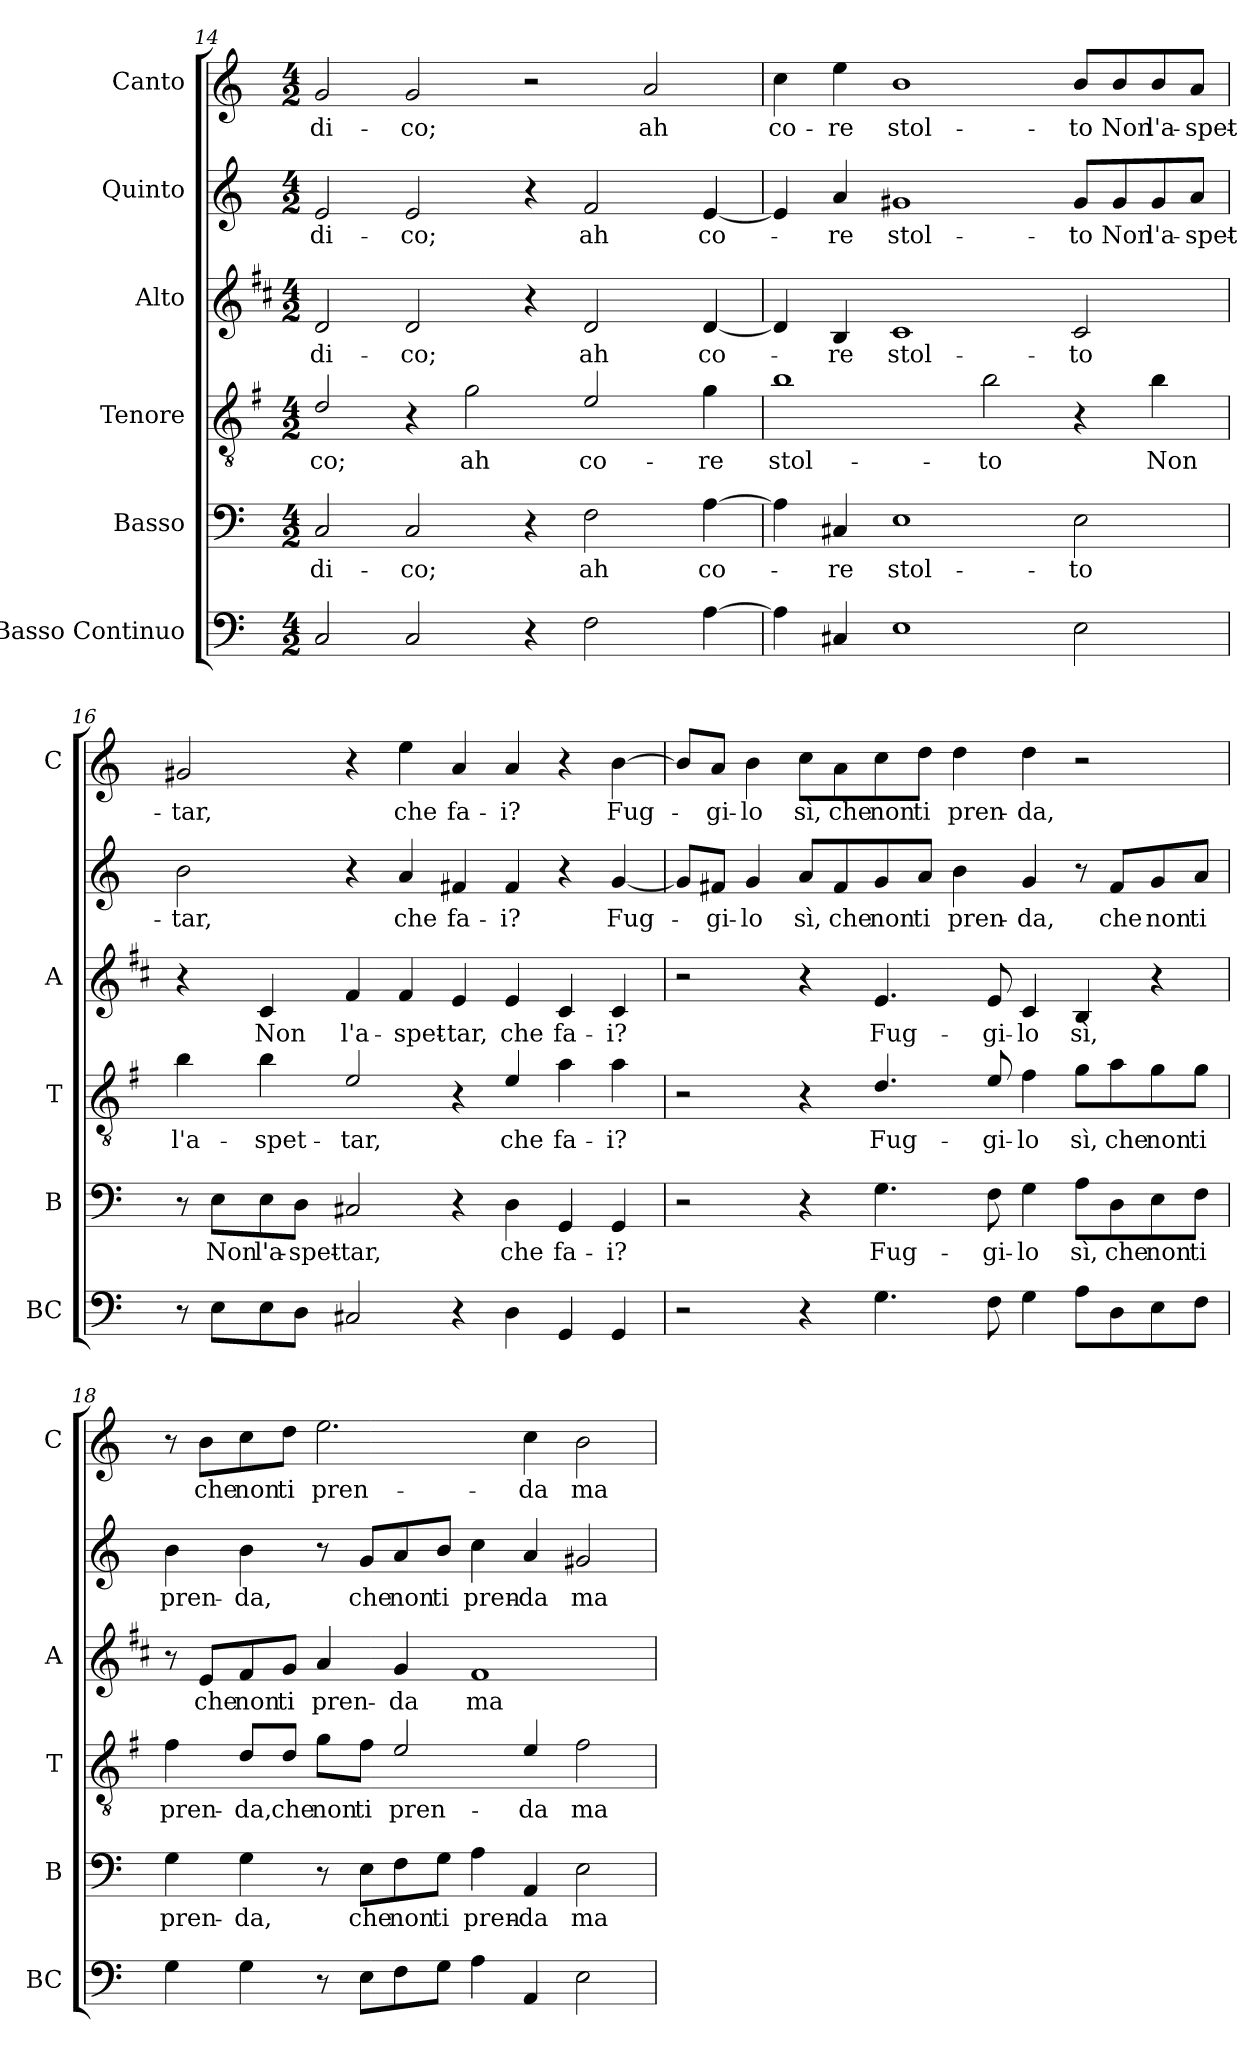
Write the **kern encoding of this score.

**kern	**kern	**text	**kern	**text	**kern	**text	**kern	**text	**kern	**text
*part6	*part5	*part5	*part4	*part4	*part3	*part3	*part2	*part2	*part1	*part1
*staff6	*staff5	*staff5	*staff4	*staff4	*staff3	*staff3	*staff2	*staff2	*staff1	*staff1
*I"Basso Continuo	*I"Basso	*	*I"Tenore	*	*I"Alto	*	*I"Quinto	*	*I"Canto	*
*I'BC	*I'B	*	*I'T	*	*I'A	*	*	*	*I'C	*
*clefF4	*clefF4	*	*clefGv2	*	*clefG2	*	*clefG2	*	*clefG2	*
*	*	*	*ITrd4c7	*	*ITrd1c2	*	*	*	*	*
*k[]	*k[]	*	*k[]	*	*k[]	*	*k[]	*	*k[]	*
*C:	*C:	*	*C:	*	*C:	*	*C:	*	*C:	*
*M4/2	*M4/2	*	*M4/2	*	*M4/2	*	*M4/2	*	*M4/2	*
=14	=14	=14	=14	=14	=14	=14	=14	=14	=14	=14
!	!	!LO:LY:b	!	!LO:LY:b	!	!LO:LY:b	!	!LO:LY:b	!	!LO:LY:b
2C/	2C/	di-	2G/	-co;	2c/	di-	2e/	di-	2g/	di-
!	!	!LO:LY:b	!	!	!	!LO:LY:b	!	!LO:LY:b	!	!LO:LY:b
2C/	2C/	-co;	4r	.	2c/	-co;	2e/	-co;	2g/	-co;
!	!	!	!	!LO:LY:b	!	!	!	!	!	!
.	.	.	2c\	ah	.	.	.	.	.	.
4r	4r	.	.	.	4r	.	4r	.	2r	.
!	!	!LO:LY:b	!	!LO:LY:b	!	!LO:LY:b	!	!LO:LY:b	!	!
2F\	2F\	ah	2A/	co-	2c/	ah	2f/	ah	.	.
!	!	!	!	!	!	!	!	!	!	!LO:LY:b
.	.	.	.	.	.	.	.	.	2a/	ah
!	!	!LO:LY:b	!	!LO:LY:b	!	!LO:LY:b	!	!LO:LY:b	!	!
[4A\	[4A\	co-	4c\	-re	[4c/	co-	[4e/	co-	.	.
!!LO:LB:g=z
=15	=15	=15	=15	=15	=15	=15	=15	=15	=15	=15
!	!	!	!	!LO:LY:b	!	!	!	!	!	!LO:LY:b
4A\]	4A\]	.	1e	stol-	4c/]	.	4e/]	.	4cc\	co-
!	!	!LO:LY:b	!	!	!	!LO:LY:b	!	!LO:LY:b	!	!LO:LY:b
4C#X/	4C#X/	-re	.	.	4A/	-re	4a/	-re	4ee\	-re
!	!	!LO:LY:b	!	!	!	!LO:LY:b	!	!LO:LY:b	!	!LO:LY:b
1E	1E	stol-	.	.	1B	stol-	1g#X	stol-	1b	stol-
!	!	!	!	!LO:LY:b	!	!	!	!	!	!
.	.	.	2e\	-to	.	.	.	.	.	.
!	!	!LO:LY:b	!	!	!	!LO:LY:b	!	!LO:LY:b	!	!LO:LY:b
2E\	2E\	-to	4r	.	2B/	-to	8g#/L	-to	8b/L	-to
!	!	!	!	!	!	!	!	!LO:LY:b	!	!LO:LY:b
.	.	.	.	.	.	.	8g#/	Non	8b/	Non
!	!	!	!	!LO:LY:b	!	!	!	!LO:LY:b	!	!LO:LY:b
.	.	.	4e\	Non	.	.	8g#/	l'a-	8b/	l'a-
!	!	!	!	!	!	!	!	!LO:LY:b	!	!LO:LY:b
.	.	.	.	.	.	.	8a/J	-spet-	8a/J	-spet-
=16	=16	=16	=16	=16	=16	=16	=16	=16	=16	=16
!	!	!	!	!LO:LY:b	!	!	!	!LO:LY:b	!	!LO:LY:b
8r	8r	.	4e\	l'a-	4r	.	2b\	-tar,	2g#X/	-tar,
!	!	!LO:LY:b	!	!	!	!	!	!	!	!
8E\L	8E\L	Non	.	.	.	.	.	.	.	.
!	!	!LO:LY:b	!	!LO:LY:b	!	!LO:LY:b	!	!	!	!
8E\	8E\	l'a-	4e\	-spet-	4B/	Non	.	.	.	.
!	!	!LO:LY:b	!	!	!	!	!	!	!	!
8D\J	8D\J	-spet-	.	.	.	.	.	.	.	.
!	!	!LO:LY:b	!	!LO:LY:b	!	!LO:LY:b	!	!	!	!
2C#X/	2C#X/	-tar,	2A/	-tar,	4e/	l'a-	4r	.	4r	.
!	!	!	!	!	!	!LO:LY:b	!	!LO:LY:b	!	!LO:LY:b
.	.	.	.	.	4e/	-spet-	4a/	che	4ee\	che
!	!	!	!	!	!	!LO:LY:b	!	!LO:LY:b	!	!LO:LY:b
4r	4r	.	4r	.	4d/	-tar,	4f#X/	fa-	4a/	fa-
!	!	!LO:LY:b	!	!LO:LY:b	!	!LO:LY:b	!	!LO:LY:b	!	!LO:LY:b
4D\	4D\	che	4A/	che	4d/	che	4f#/	-i?	4a/	-i?
!	!	!LO:LY:b	!	!LO:LY:b	!	!LO:LY:b	!	!	!	!
4GG/	4GG/	fa-	4d\	fa-	4B/	fa-	4r	.	4r	.
!	!	!LO:LY:b	!	!LO:LY:b	!	!LO:LY:b	!	!LO:LY:b	!	!LO:LY:b
4GG/	4GG/	-i?	4d\	-i?	4B/	-i?	[4g/	Fug-	[4b\	Fug-
=17	=17	=17	=17	=17	=17	=17	=17	=17	=17	=17
2r	2r	.	2r	.	2r	.	8g/L]	.	8b/L]	.
!	!	!	!	!	!	!	!	!LO:LY:b	!	!LO:LY:b
.	.	.	.	.	.	.	8f#X/J	-gi-	8a/J	-gi-
!	!	!	!	!	!	!	!	!LO:LY:b	!	!LO:LY:b
.	.	.	.	.	.	.	4g/	-lo	4b\	-lo
!	!	!	!	!	!	!	!	!LO:LY:b	!	!LO:LY:b
4r	4r	.	4r	.	4r	.	8a/L	sì,	8cc\L	sì,
!	!	!	!	!	!	!	!	!LO:LY:b	!	!LO:LY:b
.	.	.	.	.	.	.	8f#/	che	8a\	che
!	!	!LO:LY:b	!	!LO:LY:b	!	!LO:LY:b	!	!LO:LY:b	!	!LO:LY:b
4.G\	4.G\	Fug-	4.G/	Fug-	4.d/	Fug-	8g/	non	8cc\	non
!	!	!	!	!	!	!	!	!LO:LY:b	!	!LO:LY:b
.	.	.	.	.	.	.	8a/J	ti	8dd\J	ti
!	!	!	!	!	!	!	!	!LO:LY:b	!	!LO:LY:b
.	.	.	.	.	.	.	4b\	pren-	4dd\	pren-
!	!	!LO:LY:b	!	!LO:LY:b	!	!LO:LY:b	!	!	!	!
8F\	8F\	-gi-	8A/	-gi-	8d/	-gi-	.	.	.	.
!	!	!LO:LY:b	!	!LO:LY:b	!	!LO:LY:b	!	!LO:LY:b	!	!LO:LY:b
4G\	4G\	-lo	4B\	-lo	4B/	-lo	4g/	-da,	4dd\	-da,
!	!	!LO:LY:b	!	!LO:LY:b	!	!LO:LY:b	!	!	!	!
8A\L	8A\L	sì,	8c\L	sì,	4A/	sì,	8r	.	2r	.
!	!	!LO:LY:b	!	!LO:LY:b	!	!	!	!LO:LY:b	!	!
8D\	8D\	che	8d\	che	.	.	8f#/L	che	.	.
!	!	!LO:LY:b	!	!LO:LY:b	!	!	!	!LO:LY:b	!	!
8E\	8E\	non	8c\	non	4r	.	8g/	non	.	.
!	!	!LO:LY:b	!	!LO:LY:b	!	!	!	!LO:LY:b	!	!
8F\J	8F\J	ti	8c\J	ti	.	.	8a/J	ti	.	.
!!LO:PB:g=z
=18	=18	=18	=18	=18	=18	=18	=18	=18	=18	=18
!	!	!LO:LY:b	!	!LO:LY:b	!	!	!	!LO:LY:b	!	!
4G\	4G\	pren-	4B\	pren-	8r	.	4b\	pren-	8r	.
!	!	!	!	!	!	!LO:LY:b	!	!	!	!LO:LY:b
.	.	.	.	.	8d/L	che	.	.	8b\L	che
!	!	!LO:LY:b	!	!LO:LY:b	!	!LO:LY:b	!	!LO:LY:b	!	!LO:LY:b
4G\	4G\	-da,	8G/L	-da,	8e/	non	4b\	-da,	8cc\	non
!	!	!	!	!LO:LY:b	!	!LO:LY:b	!	!	!	!LO:LY:b
.	.	.	8G/J	che	8f/J	ti	.	.	8dd\J	ti
!	!	!	!	!LO:LY:b	!	!LO:LY:b	!	!	!	!LO:LY:b
8r	8r	.	8c\L	non	4g/	pren-	8r	.	2.ee\	pren-
!	!	!LO:LY:b	!	!LO:LY:b	!	!	!	!LO:LY:b	!	!
8E\L	8E\L	che	8B\J	ti	.	.	8g/L	che	.	.
!	!	!LO:LY:b	!	!LO:LY:b	!	!LO:LY:b	!	!LO:LY:b	!	!
8F\	8F\	non	2A/	pren-	4f/	-da	8a/	non	.	.
!	!	!LO:LY:b	!	!	!	!	!	!LO:LY:b	!	!
8G\J	8G\J	ti	.	.	.	.	8b/J	ti	.	.
!	!	!LO:LY:b	!	!	!	!LO:LY:b	!	!LO:LY:b	!	!
4A\	4A\	pren-	.	.	1e	ma-	4cc\	pren-	.	.
!	!	!LO:LY:b	!	!LO:LY:b	!	!	!	!LO:LY:b	!	!LO:LY:b
4AA/	4AA/	-da	4A/	-da	.	.	4a/	-da	4cc\	-da
!	!	!LO:LY:b	!	!LO:LY:b	!	!	!	!LO:LY:b	!	!LO:LY:b
2E\	2E\	ma-	2B\	ma-	.	.	2g#X/	ma-	2b\	ma-
=	=	=	=	=	=	=	=	=	=	=
*-	*-	*-	*-	*-	*-	*-	*-	*-	*-	*-
